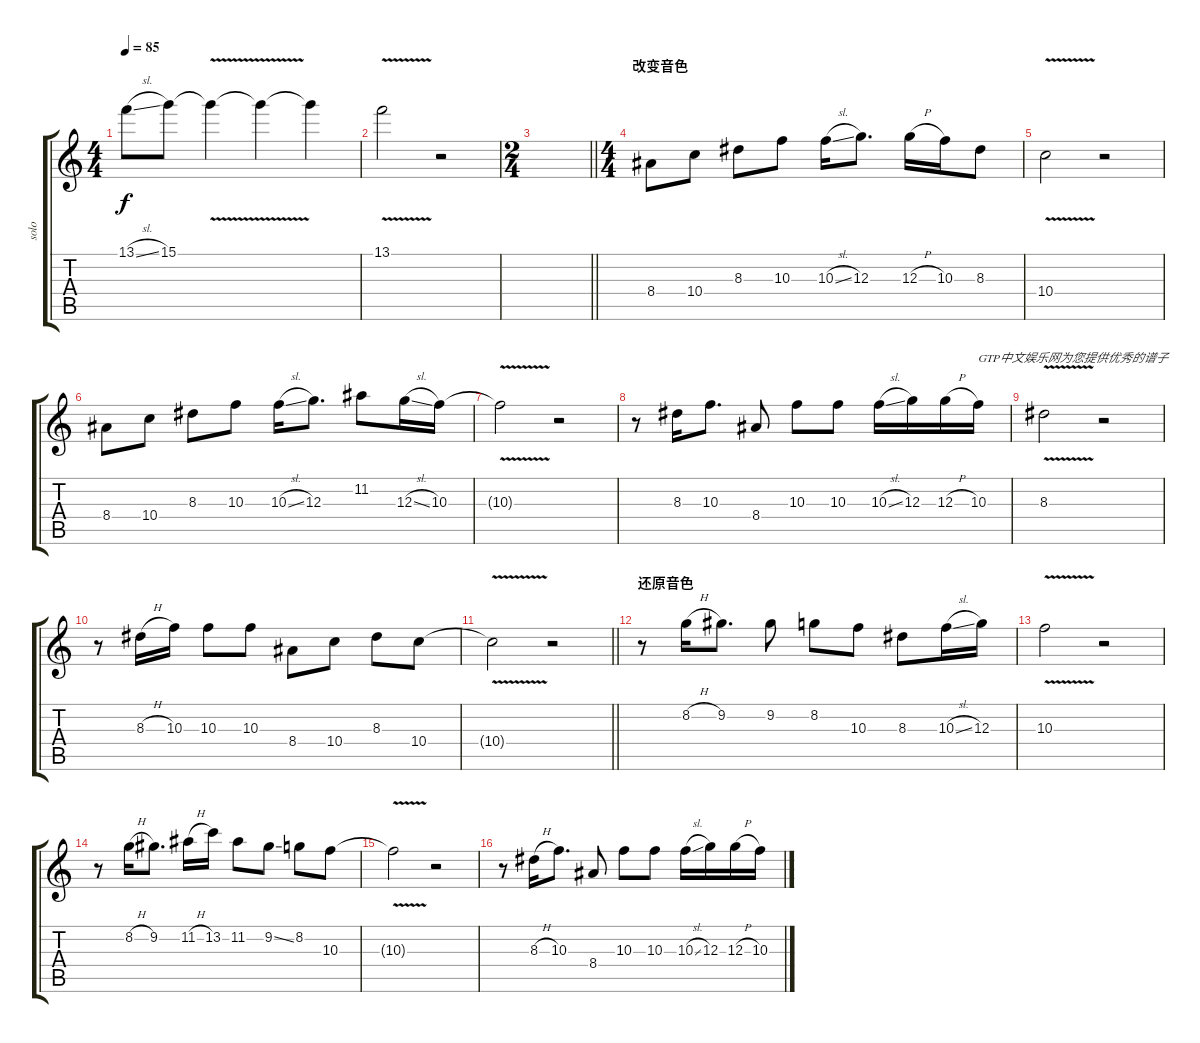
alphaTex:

\track ("solo" "solo") {instrument electricguitarjazz}
\staff {score tabs}
\tuning (E4 B3 G3 D3 A2 E2) {hide}
\ts (4 4)
\tempo 85
\clef g2
\ks c
13.1{sl}.8{dy f} 15.1.8 15.1{v t}.4 15.1{t}.4 15.1{t}.4 |
13.1{v}.2 r.2 |
\ts (2 4)
\barLineRight lightlight
|
\ts (4 4)
\section ("" "改变音色")
8.4.8{volume 14 balance 11 instrument lead8bassandlead} 10.4.8 8.3.8 10.3.8 10.3{sl}.16 12.3.8{d} 12.3{h}.16 10.3.16 8.3.8 |
10.4{v}.2 r.2 |
8.4.8 10.4.8 8.3.8 10.3.8 10.3{sl}.16 12.3.8{d} 11.2.8 12.3{sl}.16 10.3.16 |
10.3{v t}.2 r.2 |
r.8 8.3.16 10.3.8{d} 8.4.8 10.3.8 10.3.8 10.3{sl}.16 12.3.16 12.3{h}.16 10.3.16{txt "GTP中文娱乐网为您提供优秀的谱子"} |
8.3{v}.2 r.2 |
r.8 8.3{h}.16 10.3.16 10.3.8 10.3.8 8.4.8 10.4.8 8.3.8 10.4.8 |
\barLineRight lightlight
10.4{v t}.2 r.2 |
\section ("" "还原音色")
r.8{volume 16 balance 9 instrument electricguitarjazz} 8.2{h}.16 9.2.8{d} 9.2.8 8.2.8 10.3.8 8.3.8 10.3{sl}.16 12.3.16 |
10.3{v}.2 r.2 |
r.8 8.2{h}.16 9.2.8{d} 11.2{h}.16 13.2.16 11.2.8 9.2{ss}.8 8.2.8 10.3.8 |
10.3{v t}.2 r.2 |
r.8 8.3{h}.16 10.3.8{d} 8.4.8 10.3.8 10.3.8 10.3{sl}.16 12.3.16 12.3{h}.16 10.3.16
